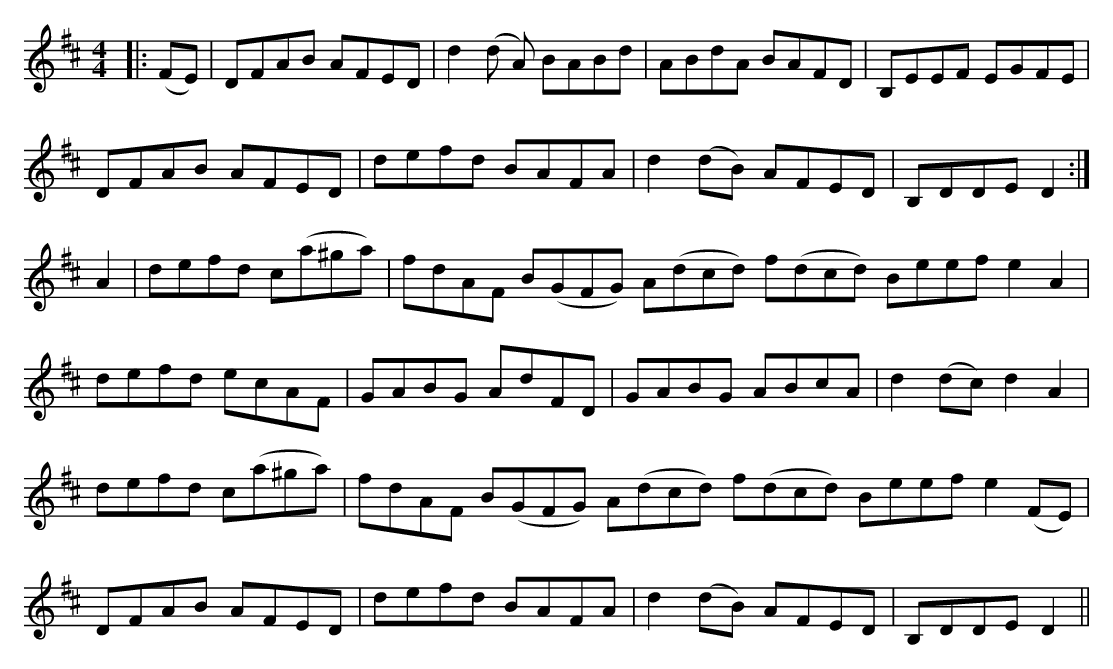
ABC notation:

X:1
M:4/4
K:D
|:(FE)|DFAB AFED|d2 (d A) BABd|ABdA BAFD|B,EEF EGFE|
DFAB AFED|defd BAFA|d2 (dB) AFED|B,DDE D2:|
A2|defd c(a^ga)|fdAF B(GFG) A(dcd) f(dcd) Beef e2 A2|
defd ecAF|GABG AdFD|GABG ABcA|d2 (dc) d2 A2|
defd c(a^ga)|fdAF B(GFG) A(dcd) f(dcd) Beef e2 (FE)|
DFAB AFED|defd BAFA|d2 (dB) AFED|B,DDE D2||
